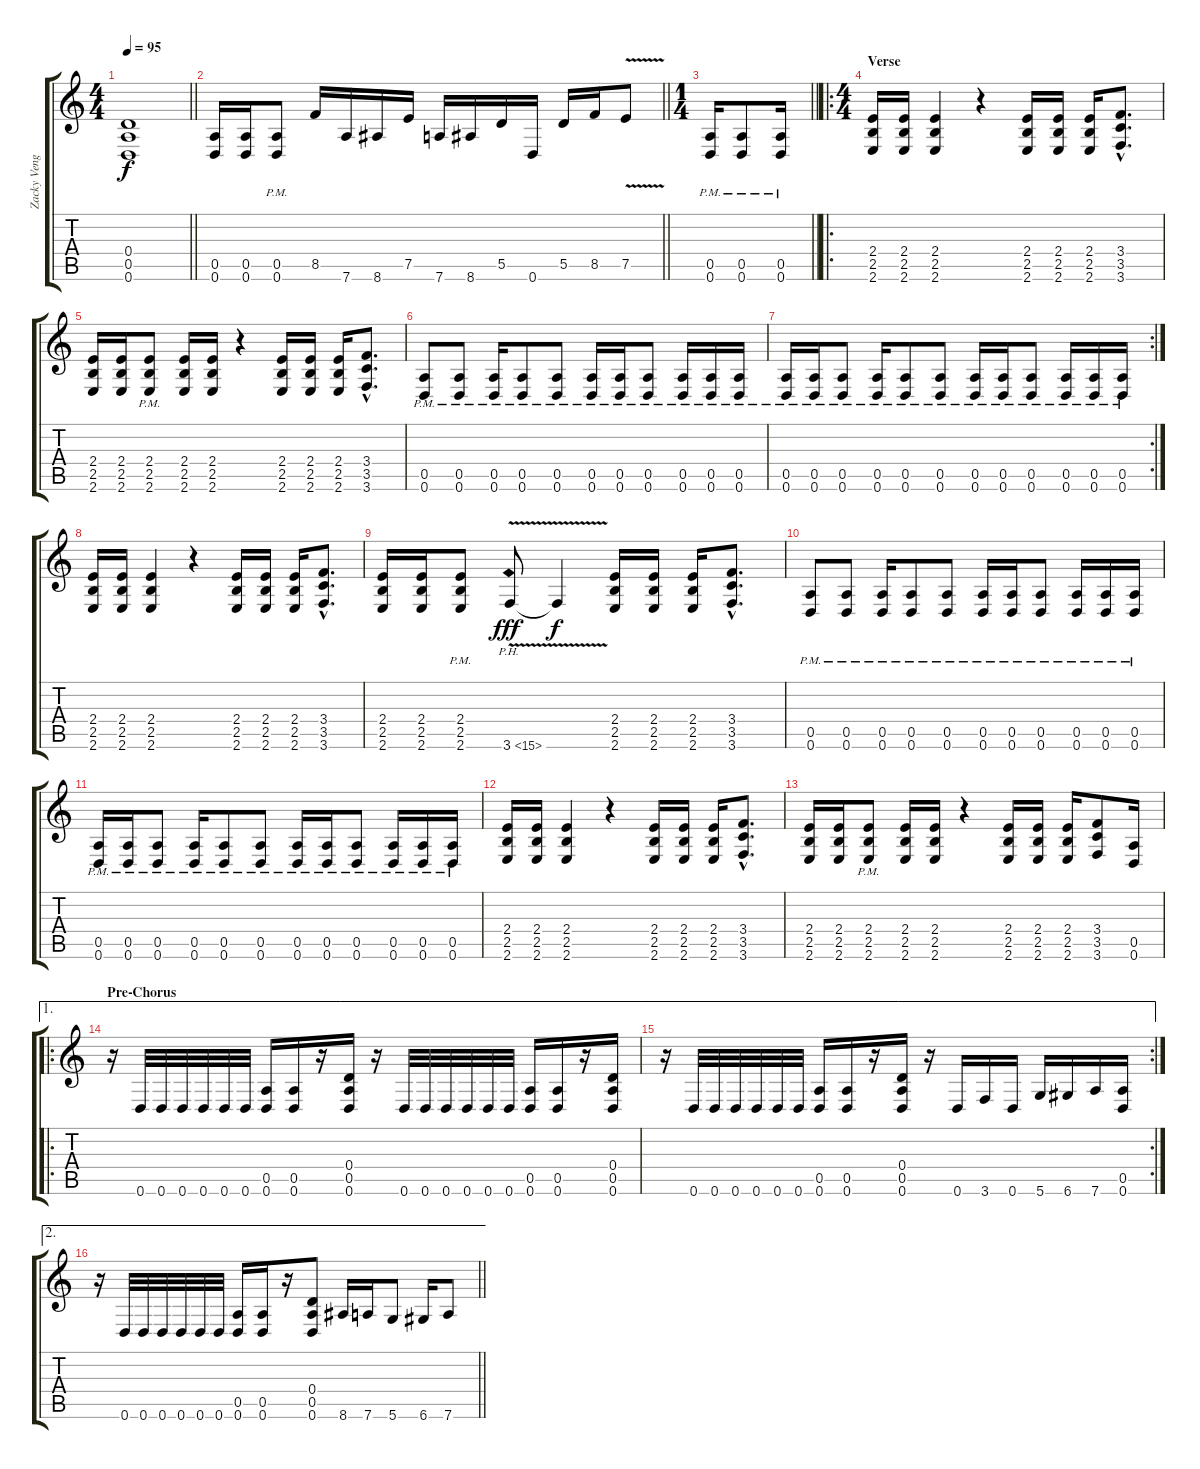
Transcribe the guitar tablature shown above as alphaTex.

\track ("Zacky Vengeance" "Zacky Veng") {instrument distortionguitar}
\staff {score tabs}
\tuning (E4 B3 G3 D3 A2 D2) {hide}
\ts (4 4)
\tempo 95
\clef g2
\barLineRight lightlight
\ks c
(0.4 0.5 0.6).1{dy f} |
\barLineRight lightlight
(0.5 0.6).16 (0.5 0.6).16 (0.5{pm} 0.6{pm}).8 8.5.16 7.6.16 8.6.16 7.5.16 7.6.16 8.6.16 5.5.16 0.6.16 5.5.16 8.5.16 7.5{v}.8 |
\ts (1 4)
\barLineRight lightlight
(0.5{pm} 0.6{pm}).16 (0.5{pm} 0.6{pm}).8 (0.5{pm} 0.6{pm}).16 |
\ro
\ts (4 4)
\section ("" "Verse")
(2.4 2.5 2.6).16 (2.4 2.5 2.6).16 (2.4 2.5 2.6).4 r.4 (2.4 2.5 2.6).16 (2.4 2.5 2.6).16 (2.4 2.5 2.6).16 (3.4{hac} 3.5{hac} 3.6{hac}).8{d} |
(2.4 2.5 2.6).16 (2.4 2.5 2.6).16 (2.4{pm} 2.5{pm} 2.6{pm}).8 (2.4 2.5 2.6).16 (2.4 2.5 2.6).16 r.4 (2.4 2.5 2.6).16 (2.4 2.5 2.6).16 (2.4 2.5 2.6).16 (3.4{hac} 3.5{hac} 3.6{hac}).8{d} |
(0.5{pm} 0.6{pm}).8 (0.5{pm} 0.6{pm}).8 (0.5{pm} 0.6{pm}).16 (0.5{pm} 0.6{pm}).8 (0.5{pm} 0.6{pm}).8 (0.5{pm} 0.6{pm}).16 (0.5{pm} 0.6{pm}).16 (0.5{pm} 0.6{pm}).8 (0.5{pm} 0.6{pm}).16 (0.5{pm} 0.6{pm}).16 (0.5{pm} 0.6{pm}).16 |
\rc 2
(0.5{pm} 0.6{pm}).16 (0.5{pm} 0.6{pm}).16 (0.5{pm} 0.6{pm}).8 (0.5{pm} 0.6{pm}).16 (0.5{pm} 0.6{pm}).8 (0.5{pm} 0.6{pm}).8 (0.5{pm} 0.6{pm}).16 (0.5{pm} 0.6{pm}).16 (0.5{pm} 0.6{pm}).8 (0.5{pm} 0.6{pm}).16 (0.5{pm} 0.6{pm}).16 (0.5{pm} 0.6{pm}).16 |
(2.4 2.5 2.6).16 (2.4 2.5 2.6).16 (2.4 2.5 2.6).4 r.4 (2.4 2.5 2.6).16 (2.4 2.5 2.6).16 (2.4 2.5 2.6).16 (3.4{hac} 3.5{hac} 3.6{hac}).8{d} |
(2.4 2.5 2.6).16 (2.4 2.5 2.6).16 (2.4{pm} 2.5{pm} 2.6{pm}).8 3.6{ph 12 v}.8{dy fff instrument guitarharmonics} 3.6{t}.4{dy f} (2.4 2.5 2.6).16{instrument distortionguitar} (2.4 2.5 2.6).16 (2.4 2.5 2.6).16 (3.4{hac} 3.5{hac} 3.6{hac}).8{d} |
(0.5{pm} 0.6{pm}).8 (0.5{pm} 0.6{pm}).8 (0.5{pm} 0.6{pm}).16 (0.5{pm} 0.6{pm}).8 (0.5{pm} 0.6{pm}).8 (0.5{pm} 0.6{pm}).16 (0.5{pm} 0.6{pm}).16 (0.5{pm} 0.6{pm}).8 (0.5{pm} 0.6{pm}).16 (0.5{pm} 0.6{pm}).16 (0.5{pm} 0.6{pm}).16 |
(0.5{pm} 0.6{pm}).16 (0.5{pm} 0.6{pm}).16 (0.5{pm} 0.6{pm}).8 (0.5{pm} 0.6{pm}).16 (0.5{pm} 0.6{pm}).8 (0.5{pm} 0.6{pm}).8 (0.5{pm} 0.6{pm}).16 (0.5{pm} 0.6{pm}).16 (0.5{pm} 0.6{pm}).8 (0.5{pm} 0.6{pm}).16 (0.5{pm} 0.6{pm}).16 (0.5{pm} 0.6{pm}).16 |
(2.4 2.5 2.6).16 (2.4 2.5 2.6).16 (2.4 2.5 2.6).4 r.4 (2.4 2.5 2.6).16 (2.4 2.5 2.6).16 (2.4 2.5 2.6).16 (3.4{hac} 3.5{hac} 3.6{hac}).8{d} |
(2.4 2.5 2.6).16 (2.4 2.5 2.6).16 (2.4{pm} 2.5{pm} 2.6{pm}).8 (2.4 2.5 2.6).16 (2.4 2.5 2.6).16 r.4 (2.4 2.5 2.6).16 (2.4 2.5 2.6).16 (2.4 2.5 2.6).16 (3.4 3.5 3.6).8 (0.5 0.6).16 |
\ae 1
\ro
\section ("" "Pre-Chorus")
r.16 0.6.32 0.6.32 0.6.32 0.6.32 0.6.32 0.6.32 (0.5 0.6).16 (0.5 0.6).16 r.16 (0.4 0.5 0.6).16 r.16 0.6.32 0.6.32 0.6.32 0.6.32 0.6.32 0.6.32 (0.5 0.6).16 (0.5 0.6).16 r.16 (0.4 0.5 0.6).16 |
\ae 1
\rc 2
r.16 0.6.32 0.6.32 0.6.32 0.6.32 0.6.32 0.6.32 (0.5 0.6).16 (0.5 0.6).16 r.16 (0.4 0.5 0.6).16 r.16 0.6.16 3.6.16 0.6.16 5.6.16 6.6.16 7.6.16 (0.5 0.6).16 |
\ae 2
\barLineRight lightlight
r.16 0.6.32 0.6.32 0.6.32 0.6.32 0.6.32 0.6.32 (0.5 0.6).16 (0.5 0.6).16 r.16 (0.4 0.5 0.6).8 8.6.16 7.6.16 5.6.8 6.6.16 7.6.8
